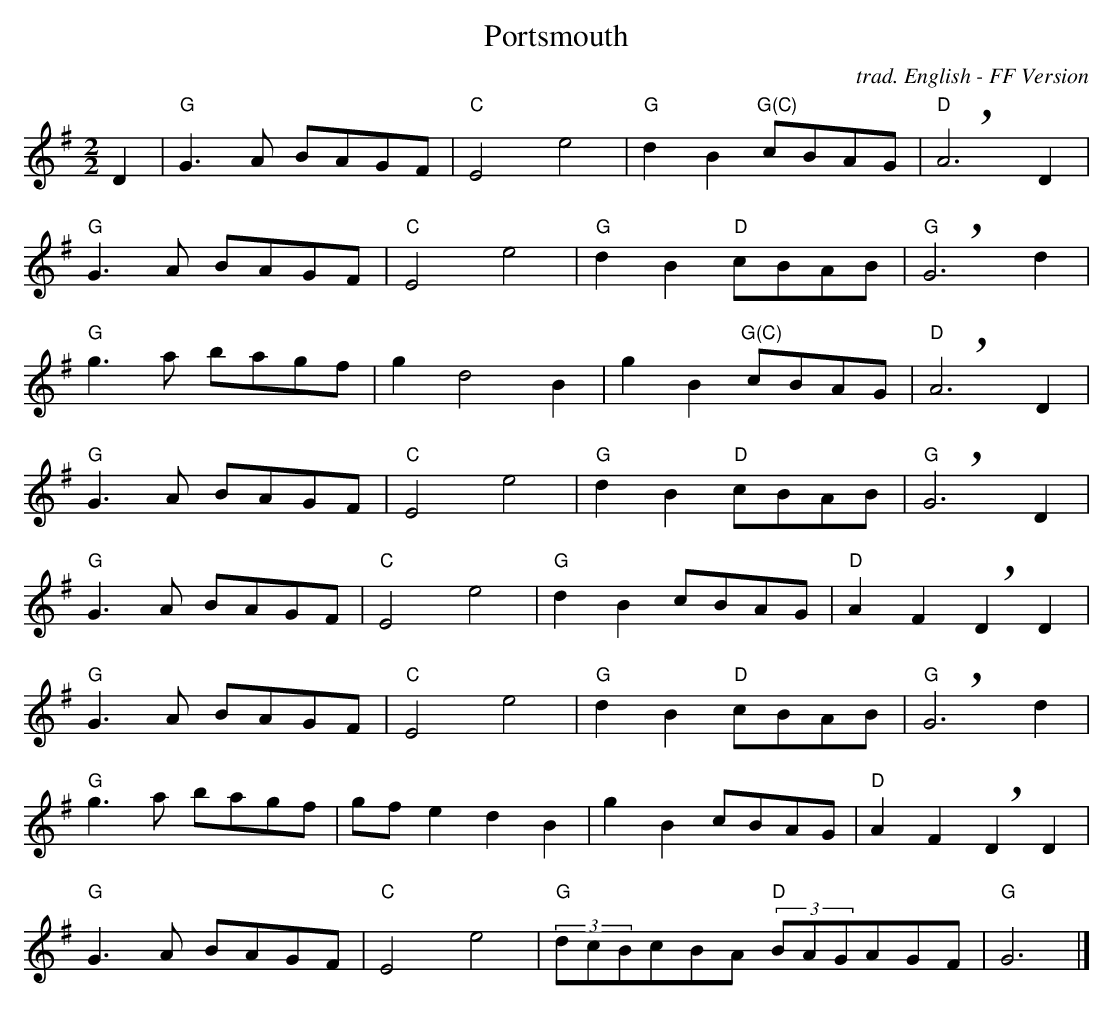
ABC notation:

X:1
T:Portsmouth
O: trad. English - FF Version
M:2/2
L:1/8
K:G
D2 |"G"G3 A BAGF |"C"E4 e4 |"G"d2 B2 "G(C)"cBAG |"D" !breath! A6 D2 |
"G"G3 A BAGF |"C"E4 e4 |"G"d2 B2 "D"cBAB |"G"!breath! G6 d2|
"G"g3 a bagf |g2 d4 B2 |g2B2 "G(C)"cBAG |"D"!breath! A6 D2 |
"G"G3A BAGF |"C"E4 e4 |"G"d2B2 "D"cBAB |"G"!breath! G6 D2|
"G"G3A BAGF |"C"E4 e4 |"G"d2B2    cBAG |"D"A2F2 !breath! D2D2|
"G"G3A BAGF |"C"E4 e4 |"G"d2B2 "D"cBAB |"G"!breath! G6 d2|
"G"g3 a bagf |gfe2 d2B2 |g2B2 cBAG |"D"A2F2 !breath! D2D2|
"G"G3A BAGF |"C"E4 e4 |(3"G"dcBcBA (3"D"BAGAGF |"G"G6 |]
